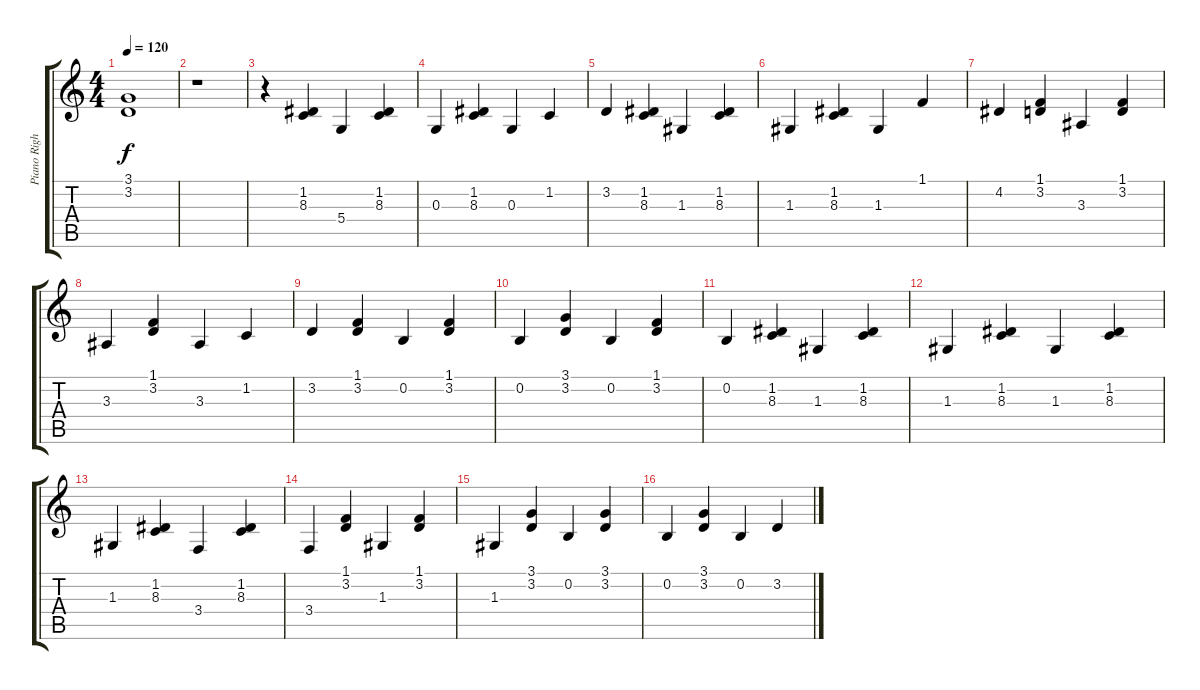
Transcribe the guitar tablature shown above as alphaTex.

\track ("Piano Right" "Piano Righ") {instrument acousticgrandpiano}
\staff {score tabs}
\tuning (E4 B3 G3 D3 A2 E2) {hide}
\ts (4 4)
\tempo 120
\clef g2
\ks c
(3.1{t} 3.2{t}).1{dy f} |
r.1 |
r.4{volume 7} (1.2 8.3).4 5.4.4 (1.2 8.3).4 |
0.3.4 (1.2 8.3).4 0.3.4 1.2.4 |
3.2.4 (1.2 8.3).4 1.3.4 (1.2 8.3).4 |
1.3.4 (1.2 8.3).4 1.3.4 1.1.4 |
4.2.4 (1.1 3.2).4 3.3.4 (1.1 3.2).4 |
3.3.4 (1.1 3.2).4 3.3.4 1.2.4 |
3.2.4 (1.1 3.2).4 0.2.4 (1.1 3.2).4 |
0.2.4 (3.1 3.2).4 0.2.4 (1.1 3.2).4 |
0.2.4 (1.2 8.3).4 1.3.4 (1.2 8.3).4 |
1.3.4 (1.2 8.3).4 1.3.4 (1.2 8.3).4 |
1.3.4 (1.2 8.3).4 3.4.4 (1.2 8.3).4 |
3.4.4 (1.1 3.2).4 1.3.4 (1.1 3.2).4 |
1.3.4 (3.1 3.2).4 0.2.4 (3.1 3.2).4 |
0.2.4 (3.1 3.2).4 0.2.4 3.2.4
